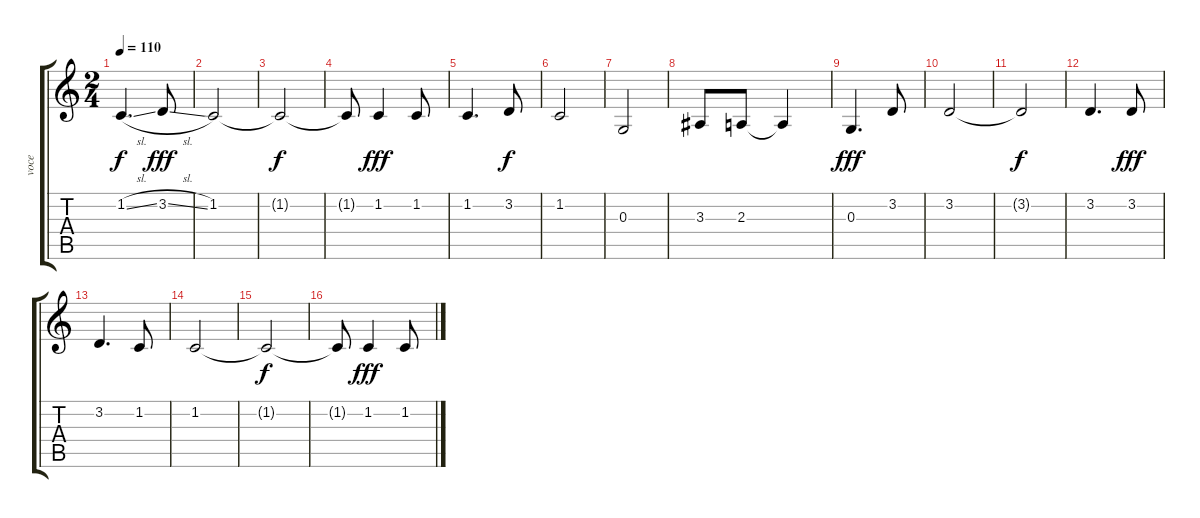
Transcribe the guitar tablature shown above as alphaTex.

\track ("voce" "voce") {instrument lead6voice}
\staff {score tabs}
\tuning (E4 B3 G3 D3 A2 E2) {hide}
\ts (2 4)
\tempo 110
\clef g2
\ks c
1.2{sl}.4{d dy f} 3.2{sl}.8{dy fff} |
1.2.2 |
1.2{t}.2{dy f} |
1.2{t}.8 1.2.4{dy fff} 1.2.8 |
1.2.4{d} 3.2.8{dy f} |
1.2.2 |
0.3.2 |
3.3.8 2.3.8 2.3{t}.4 |
0.3.4{d dy fff} 3.2.8 |
3.2.2 |
3.2{t}.2{dy f} |
3.2.4{d} 3.2.8{dy fff} |
3.2.4{d} 1.2.8 |
1.2.2 |
1.2{t}.2{dy f} |
1.2{t}.8 1.2.4{dy fff} 1.2.8
